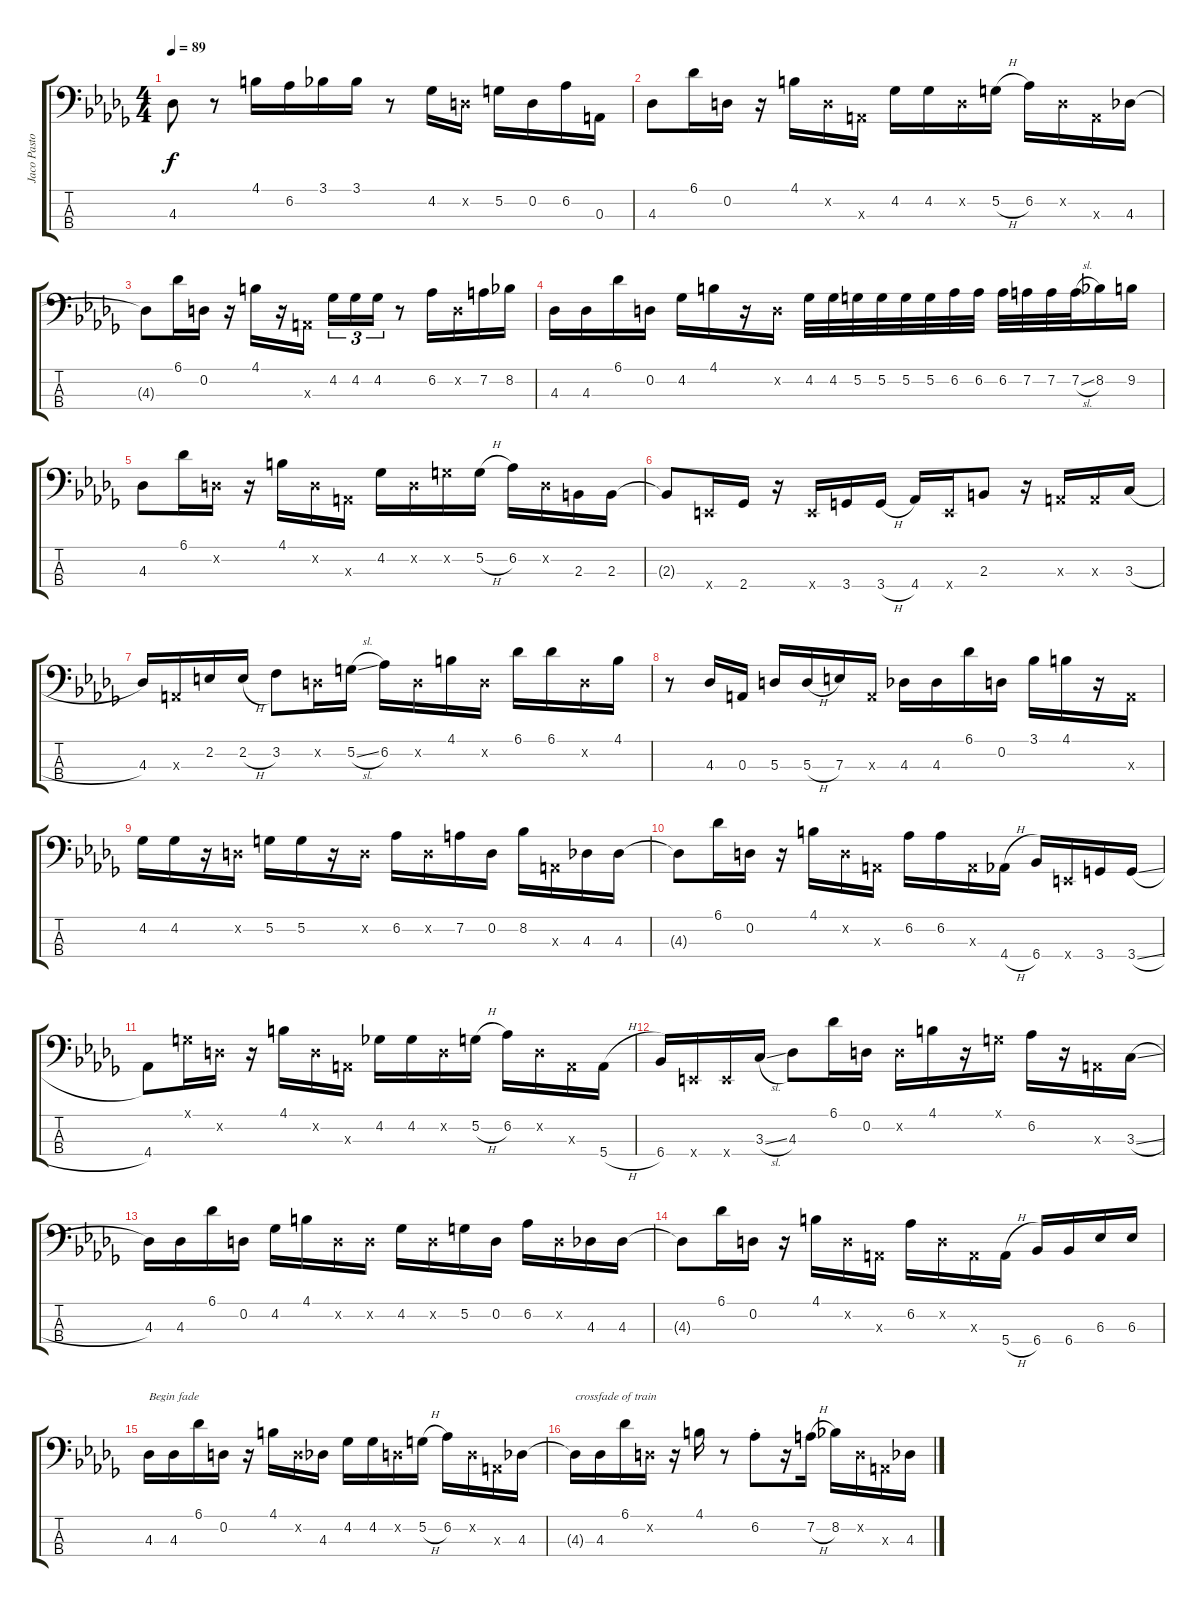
\track ("Jaco Pastorius" "Jaco Pasto") {instrument electricbassfinger}
\staff {score tabs}
\tuning (G2 D2 A1 E1) {hide}
\ts (4 4)
\tempo 89
\clef f4
\ks db
4.3{t}.8{dy f} r.8 4.1.16 6.2.16 3.1.16 3.1.16 r.8 4.2.16 0.2{x}.16 5.2.16 0.2.16 6.2.16 0.3.16 |
4.3.8 6.1.16 0.2.16 r.16 4.1.16 0.2{x}.16 0.3{x}.16 4.2.16 4.2.16 0.2{x}.16 5.2{h}.16 6.2.16 0.2{x}.16 0.3{x}.16 4.3.16 |
4.3{t}.8 6.1.16 0.2.16 r.16 4.1.16 r.16 0.3{x}.16 4.2.16{tu (3 2)} 4.2.16{tu (3 2)} 4.2.16{tu (3 2)} r.8 6.2.16 0.2{x}.16 7.2.16 8.2.16 |
4.3.16 4.3.16 6.1.16 0.2.16 4.2.16 4.1.16 r.16 0.2{x}.16 4.2.32 4.2.32 5.2.32 5.2.32 5.2.32 5.2.32 6.2.32 6.2.32 6.2.32 7.2.32 7.2.32 7.2{sl}.32 8.2.16 9.2.16 |
4.3.8 6.1.16 0.2{x}.16 r.16 4.1.16 0.2{x}.16 0.3{x}.16 4.2.16 0.2{x}.16 5.2{x}.16 5.2{h}.16 6.2.16 0.2{x}.16 2.3.16 2.3.16 |
2.3{t}.8 0.4{x}.16 2.4.16 r.16 0.4{x}.16 3.4.16 3.4{h}.16 4.4.16 0.4{x}.16 2.3.8 r.16 0.3{x}.16 0.3{x}.16 3.3{h}.16 |
4.3.16 0.3{x}.16 2.2.16 2.2{h}.16 3.2.8 0.2{x}.16 5.2{sl}.16 6.2.16 0.2{x}.16 4.1.16 0.2{x}.16 6.1.16 6.1.16 0.2{x}.16 4.1.16 |
r.8 4.3.16 0.3.16 5.3.16 5.3{h}.16 7.3.16 0.3{x}.16 4.3.16 4.3.16 6.1.16 0.2.16 3.1.16 4.1.16 r.16 0.3{x}.16 |
4.2.16 4.2.16 r.16 0.2{x}.16 5.2.16 5.2.16 r.16 0.2{x}.16 6.2.16 0.2{x}.16 7.2.16 0.2.16 8.2.16 0.3{x}.16 4.3.16 4.3.16 |
4.3{t}.8 6.1.16 0.2.16 r.16 4.1.16 0.2{x}.16 0.3{x}.16 6.2.16 6.2.16 0.3{x}.16 4.4{h}.16 6.4.16 0.4{x}.16 3.4.16 3.4{sl}.16 |
4.4.8 0.1{x}.16 0.2{x}.16 r.16 4.1.16 0.2{x}.16 0.3{x}.16 4.2.16 4.2.16 0.2{x}.16 5.2{h}.16 6.2.16 0.2{x}.16 0.3{x}.16 5.4{h}.16 |
6.4.16 0.4{x}.16 0.4{x}.16 3.3{sl}.16 4.3.8 6.1.16 0.2.16 0.2{x}.16 4.1.16 r.16 0.1{x}.16 6.2.16 r.16 0.3{x}.16 3.3{sl}.16 |
4.3.16 4.3.16 6.1.16 0.2.16 4.2.16 4.1.16 0.2{x}.16 0.2{x}.16 4.2.16 0.2{x}.16 5.2.16 0.2.16 6.2.16 0.2{x}.16 4.3.16 4.3.16 |
4.3{t}.8 6.1.16 0.2.16 r.16 4.1.16 0.2{x}.16 0.3{x}.16 6.2.16 0.2{x}.16 0.3{x}.16 5.4{h}.16 6.4.16 6.4.16 6.3.16 6.3.16 |
4.3.16{txt "Begin fade"} 4.3.16 6.1.16 0.2.16 r.16 4.1.16 0.2{x}.16 4.3.16 4.2.16 4.2.16 0.2{x}.16 5.2{h}.16 6.2.16 0.2{x}.16 0.3{x}.16 4.3.16 |
4.3{t}.16{txt "crossfade of train"} 4.3.16 6.1.16 0.2{x}.16 r.16 4.1.16 r.8 6.2{st}.8 r.16 7.2{h}.16 8.2.16 0.2{x}.16 0.3{x}.16 4.3.16
